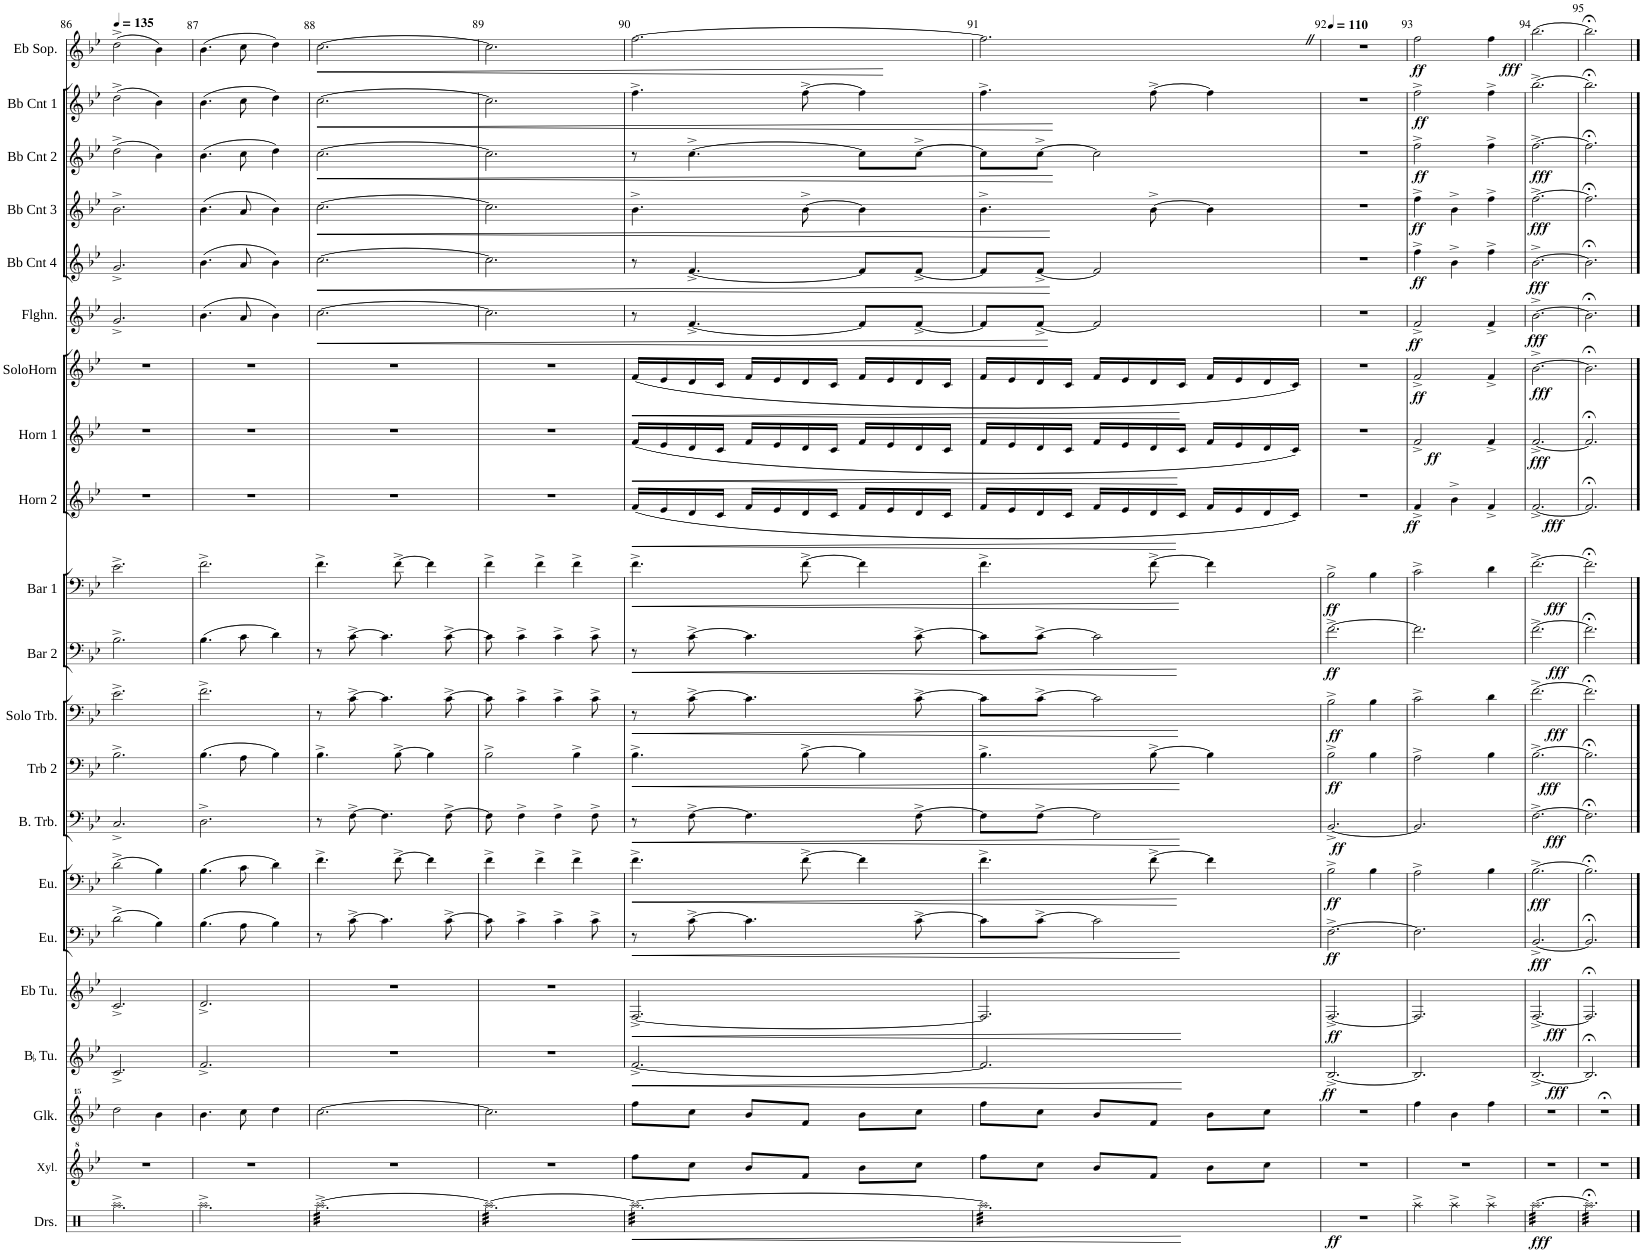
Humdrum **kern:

**kern	**dynam	**kern	**kern	**kern	**dynam	**kern	**dynam	**kern	**dynam	**kern	**dynam	**kern	**dynam	**kern	**dynam	**kern	**dynam	**kern	**dynam	**kern	**dynam	**kern	**dynam	**kern	**dynam	**kern	**dynam	**kern	**dynam	**kern	**dynam	**kern	**dynam	**kern	**dynam	**kern	**dynam	**kern	**dynam
*part21	*part21	*part20	*part19	*part18	*part18	*part17	*part17	*part16	*part16	*part15	*part15	*part14	*part14	*part13	*part13	*part12	*part12	*part11	*part11	*part10	*part10	*part9	*part9	*part8	*part8	*part7	*part7	*part6	*part6	*part5	*part5	*part4	*part4	*part3	*part3	*part2	*part2	*part1	*part1
*staff21	*staff21	*staff20	*staff19	*staff18	*staff18	*staff17	*staff17	*staff16	*staff16	*staff15	*staff15	*staff14	*staff14	*staff13	*staff13	*staff12	*staff12	*staff11	*staff11	*staff10	*staff10	*staff9	*staff9	*staff8	*staff8	*staff7	*staff7	*staff6	*staff6	*staff5	*staff5	*staff4	*staff4	*staff3	*staff3	*staff2	*staff2	*staff1	*staff1
*I"Drumset	*	*I"Xylophone	*I"Glockenspiel	*I"BaccidentalFlat Tuba	*	*I"Eb Tuba	*	*I"Euphonium	*	*I"Euphonium	*	*I"Bass Trombone	*	*I"Trombone 2	*	*I"Solo Trombone	*	*I"Baritone 2	*	*I"Baritone 1	*	*I"Horn 2	*	*I"Horn 1	*	*I"Solo Horn	*	*I"Flugelhorn	*	*I"Bb Cornet 4	*	*I"Bb Cornet 3	*	*I"Bb Cornet 2	*	*I"Bb Cornet 1	*	*I"Eb Soprano	*
*I'Drs.	*	*I'Xyl.	*I'Glk.	*I'BaccidentalFlat Tu.	*	*I'Eb Tu.	*	*I'Eu.	*	*I'Eu.	*	*I'B. Trb.	*	*I'Trb 2	*	*I'Solo Trb.	*	*I'Bar 2	*	*I'Bar 1	*	*I'Horn 2	*	*I'Horn 1	*	*I'SoloHorn	*	*I'Flghn.	*	*I'Bb Cnt 4	*	*I'Bb Cnt 3	*	*I'Bb Cnt 2	*	*I'Bb Cnt 1	*	*I'Eb Sop.	*
!!LO:PB:g=z
*clefX	*	*clefG^2	*clefG^^2	*clefG2	*	*clefG2	*	*clefF4	*	*clefF4	*	*clefF4	*	*clefF4	*	*clefF4	*	*clefF4	*	*clefF4	*	*clefG2	*	*clefG2	*	*clefG2	*	*clefG2	*	*clefG2	*	*clefG2	*	*clefG2	*	*clefG2	*	*clefG2	*
*	*	*	*	*	*	*	*	*	*	*	*	*	*	*	*	*	*	*ITrd4c7	*	*	*	*	*	*ITrd5c9	*	*ITrd1c2	*	*ITrd1c2	*	*ITrd1c2	*	*ITrd1c2	*	*ITrd1c2	*	*ITrd1c2	*	*ITrd1c2	*
*k[]	*	*k[b-e-]	*k[b-e-]	*k[b-e-]	*	*k[b-e-]	*	*k[b-e-]	*	*k[b-e-]	*	*k[b-e-]	*	*k[b-e-]	*	*k[b-e-]	*	*k[b-e-]	*	*k[b-e-]	*	*k[b-e-]	*	*k[b-e-]	*	*k[b-e-]	*	*k[b-e-]	*	*k[b-e-]	*	*k[b-e-]	*	*k[b-e-]	*	*k[b-e-]	*	*k[b-e-]	*
*M3/4	*	*M3/4	*M3/4	*M3/4	*	*M3/4	*	*M3/4	*	*M3/4	*	*M3/4	*	*M3/4	*	*M3/4	*	*M3/4	*	*M3/4	*	*M3/4	*	*M3/4	*	*M3/4	*	*M3/4	*	*M3/4	*	*M3/4	*	*M3/4	*	*M3/4	*	*M3/4	*
*MM135	*	*MM135	*MM135	*MM135	*	*MM135	*	*MM135	*	*MM135	*	*MM135	*	*MM135	*	*MM135	*	*MM135	*	*MM135	*	*MM135	*	*MM135	*	*MM135	*	*MM135	*	*MM135	*	*MM135	*	*MM135	*	*MM135	*	*MM135	*
=86	=86	=86	=86	=86	=86	=86	=86	=86	=86	=86	=86	=86	=86	=86	=86	=86	=86	=86	=86	=86	=86	=86	=86	=86	=86	=86	=86	=86	=86	=86	=86	=86	=86	=86	=86	=86	=86	=86	=86
2.Raa^>\	.	2.r	2dddd\	2.c^/	.	2.c^/	.	(2d^\	.	(2d^\	.	2.C^/	.	2.B-^\	.	2.e-^\	.	2.B-^\	.	2.e-^\	.	2.r	.	2.r	.	2.r	.	2.g^/	.	2.g^/	.	2.b-^\	.	(2dd^\	.	(2dd^\	.	(2dd^\	.
.	.	.	4bbb-\	.	.	.	.	4B-\)	.	4B-\)	.	.	.	.	.	.	.	.	.	.	.	.	.	.	.	.	.	.	.	.	.	.	.	4b-\)	.	4b-\)	.	4b-\)	.
=87	=87	=87	=87	=87	=87	=87	=87	=87	=87	=87	=87	=87	=87	=87	=87	=87	=87	=87	=87	=87	=87	=87	=87	=87	=87	=87	=87	=87	=87	=87	=87	=87	=87	=87	=87	=87	=87	=87	=87
2.Raa^>\	.	2.r	4.bbb-\	2.f^/	.	2.d^/	.	(4.B-\	.	(4.B-\	.	2.D^\	.	(4.B-\	.	2.f^\	.	(4.B-\	.	2.f^\	.	2.r	.	2.r	.	2.r	.	(4.b-\	.	(4.b-\	.	(4.b-\	.	(4.b-\	.	(4.b-\	.	(4.b-\	.
.	.	.	8cccc\	.	.	.	.	8A\	.	8c\	.	.	.	8A\	.	.	.	8c\	.	.	.	.	.	.	.	.	.	8a/	.	8a/	.	8a/	.	8cc\	.	8cc\	.	8cc\	.
.	.	.	4dddd\	.	.	.	.	4B-\)	.	4d\)	.	.	.	4B-\)	.	.	.	4d\)	.	.	.	.	.	.	.	.	.	4b-\)	.	4b-\)	.	4b-\)	.	4dd\)	.	4dd\)	.	4dd\)	.
=88	=88	=88	=88	=88	=88	=88	=88	=88	=88	=88	=88	=88	=88	=88	=88	=88	=88	=88	=88	=88	=88	=88	=88	=88	=88	=88	=88	=88	=88	=88	=88	=88	=88	=88	=88	=88	=88	=88	=88
!	!	!	!	!	!	!	!	!	!	!	!	!	!	!	!	!	!	!	!	!	!	!	!	!	!	!	!	!	!LO:HP:b	!	!LO:HP:b	!	!LO:HP:b	!	!LO:HP:b	!	!LO:HP:b	!	!LO:HP:b
*tremolo	*	*	*	*	*	*	*	*	*	*	*	*	*	*	*	*	*	*	*	*	*	*	*	*	*	*	*	*	*	*	*	*	*	*	*	*	*	*	*
[32Raa^>\LLL	.	2.r	[2.cccc\	2.r	.	2.r	.	8r	.	4.f^\	.	8r	.	4.B-^\	.	8r	.	8r	.	4.f^\	.	2.r	.	2.r	.	2.r	.	[2.cc\	<	[2.cc\	<	[2.cc\	<	[2.cc\	<	[2.cc\	<	[2.cc\	<
32Raa^>\	.	.	.	.	.	.	.	.	.	.	.	.	.	.	.	.	.	.	.	.	.	.	.	.	.	.	.	.	.	.	.	.	.	.	.	.	.	.	.
32Raa^>\	.	.	.	.	.	.	.	.	.	.	.	.	.	.	.	.	.	.	.	.	.	.	.	.	.	.	.	.	.	.	.	.	.	.	.	.	.	.	.
32Raa^>\	.	.	.	.	.	.	.	.	.	.	.	.	.	.	.	.	.	.	.	.	.	.	.	.	.	.	.	.	.	.	.	.	.	.	.	.	.	.	.
32Raa^>\	.	.	.	.	.	.	.	[8c^\	.	.	.	[8F^\	.	.	.	[8c^\	.	[8c^\	.	.	.	.	.	.	.	.	.	.	.	.	.	.	.	.	.	.	.	.	.
32Raa^>\	.	.	.	.	.	.	.	.	.	.	.	.	.	.	.	.	.	.	.	.	.	.	.	.	.	.	.	.	.	.	.	.	.	.	.	.	.	.	.
32Raa^>\	.	.	.	.	.	.	.	.	.	.	.	.	.	.	.	.	.	.	.	.	.	.	.	.	.	.	.	.	.	.	.	.	.	.	.	.	.	.	.
32Raa^>\	.	.	.	.	.	.	.	.	.	.	.	.	.	.	.	.	.	.	.	.	.	.	.	.	.	.	.	.	.	.	.	.	.	.	.	.	.	.	.
32Raa^>\	.	.	.	.	.	.	.	4.c\]	.	.	.	4.F\]	.	.	.	4.c\]	.	4.c\]	.	.	.	.	.	.	.	.	.	.	.	.	.	.	.	.	.	.	.	.	.
32Raa^>\	.	.	.	.	.	.	.	.	.	.	.	.	.	.	.	.	.	.	.	.	.	.	.	.	.	.	.	.	.	.	.	.	.	.	.	.	.	.	.
32Raa^>\	.	.	.	.	.	.	.	.	.	.	.	.	.	.	.	.	.	.	.	.	.	.	.	.	.	.	.	.	.	.	.	.	.	.	.	.	.	.	.
32Raa^>\	.	.	.	.	.	.	.	.	.	.	.	.	.	.	.	.	.	.	.	.	.	.	.	.	.	.	.	.	.	.	.	.	.	.	.	.	.	.	.
32Raa^>\	.	.	.	.	.	.	.	.	.	[8f^\	.	.	.	[8B-^\	.	.	.	.	.	[8f^\	.	.	.	.	.	.	.	.	.	.	.	.	.	.	.	.	.	.	.
32Raa^>\	.	.	.	.	.	.	.	.	.	.	.	.	.	.	.	.	.	.	.	.	.	.	.	.	.	.	.	.	.	.	.	.	.	.	.	.	.	.	.
32Raa^>\	.	.	.	.	.	.	.	.	.	.	.	.	.	.	.	.	.	.	.	.	.	.	.	.	.	.	.	.	.	.	.	.	.	.	.	.	.	.	.
32Raa^>\	.	.	.	.	.	.	.	.	.	.	.	.	.	.	.	.	.	.	.	.	.	.	.	.	.	.	.	.	.	.	.	.	.	.	.	.	.	.	.
32Raa^>\	.	.	.	.	.	.	.	.	.	4f\]	.	.	.	4B-\]	.	.	.	.	.	4f\]	.	.	.	.	.	.	.	.	.	.	.	.	.	.	.	.	.	.	.
32Raa^>\	.	.	.	.	.	.	.	.	.	.	.	.	.	.	.	.	.	.	.	.	.	.	.	.	.	.	.	.	.	.	.	.	.	.	.	.	.	.	.
32Raa^>\	.	.	.	.	.	.	.	.	.	.	.	.	.	.	.	.	.	.	.	.	.	.	.	.	.	.	.	.	.	.	.	.	.	.	.	.	.	.	.
32Raa^>\	.	.	.	.	.	.	.	.	.	.	.	.	.	.	.	.	.	.	.	.	.	.	.	.	.	.	.	.	.	.	.	.	.	.	.	.	.	.	.
32Raa^>\	.	.	.	.	.	.	.	[8c^\	.	.	.	[8F^\	.	.	.	[8c^\	.	[8c^\	.	.	.	.	.	.	.	.	.	.	.	.	.	.	.	.	.	.	.	.	.
32Raa^>\	.	.	.	.	.	.	.	.	.	.	.	.	.	.	.	.	.	.	.	.	.	.	.	.	.	.	.	.	.	.	.	.	.	.	.	.	.	.	.
32Raa^>\	.	.	.	.	.	.	.	.	.	.	.	.	.	.	.	.	.	.	.	.	.	.	.	.	.	.	.	.	.	.	.	.	.	.	.	.	.	.	.
32Raa^>\JJJ	.	.	.	.	.	.	.	.	.	.	.	.	.	.	.	.	.	.	.	.	.	.	.	.	.	.	.	.	.	.	.	.	.	.	.	.	.	.	.
.	.	.	.	.	.	.	.	.	.	.	.	.	.	.	.	.	.	.	.	.	.	.	.	.	.	.	.	.	[	.	[	.	[	.	[	.	[	.	[
=89	=89	=89	=89	=89	=89	=89	=89	=89	=89	=89	=89	=89	=89	=89	=89	=89	=89	=89	=89	=89	=89	=89	=89	=89	=89	=89	=89	=89	=89	=89	=89	=89	=89	=89	=89	=89	=89	=89	=89
32Raa\LLL	.	2.r	2.cccc\]	2.r	.	2.r	.	8c\]	.	4f^\	.	8F\]	.	2B-^\	.	8c\]	.	8c\]	.	4f^\	.	2.r	.	2.r	.	2.r	.	2.cc\]	.	2.cc\]	.	2.cc\]	.	2.cc\]	.	2.cc\]	.	2.cc\]	.
32Raa\	.	.	.	.	.	.	.	.	.	.	.	.	.	.	.	.	.	.	.	.	.	.	.	.	.	.	.	.	.	.	.	.	.	.	.	.	.	.	.
32Raa\	.	.	.	.	.	.	.	.	.	.	.	.	.	.	.	.	.	.	.	.	.	.	.	.	.	.	.	.	.	.	.	.	.	.	.	.	.	.	.
32Raa\	.	.	.	.	.	.	.	.	.	.	.	.	.	.	.	.	.	.	.	.	.	.	.	.	.	.	.	.	.	.	.	.	.	.	.	.	.	.	.
32Raa\	.	.	.	.	.	.	.	4c^\	.	.	.	4F^\	.	.	.	4c^\	.	4c^\	.	.	.	.	.	.	.	.	.	.	.	.	.	.	.	.	.	.	.	.	.
32Raa\	.	.	.	.	.	.	.	.	.	.	.	.	.	.	.	.	.	.	.	.	.	.	.	.	.	.	.	.	.	.	.	.	.	.	.	.	.	.	.
32Raa\	.	.	.	.	.	.	.	.	.	.	.	.	.	.	.	.	.	.	.	.	.	.	.	.	.	.	.	.	.	.	.	.	.	.	.	.	.	.	.
32Raa\	.	.	.	.	.	.	.	.	.	.	.	.	.	.	.	.	.	.	.	.	.	.	.	.	.	.	.	.	.	.	.	.	.	.	.	.	.	.	.
32Raa\	.	.	.	.	.	.	.	.	.	4f^\	.	.	.	.	.	.	.	.	.	4f^\	.	.	.	.	.	.	.	.	.	.	.	.	.	.	.	.	.	.	.
32Raa\	.	.	.	.	.	.	.	.	.	.	.	.	.	.	.	.	.	.	.	.	.	.	.	.	.	.	.	.	.	.	.	.	.	.	.	.	.	.	.
32Raa\	.	.	.	.	.	.	.	.	.	.	.	.	.	.	.	.	.	.	.	.	.	.	.	.	.	.	.	.	.	.	.	.	.	.	.	.	.	.	.
32Raa\	.	.	.	.	.	.	.	.	.	.	.	.	.	.	.	.	.	.	.	.	.	.	.	.	.	.	.	.	.	.	.	.	.	.	.	.	.	.	.
32Raa\	.	.	.	.	.	.	.	4c^\	.	.	.	4F^\	.	.	.	4c^\	.	4c^\	.	.	.	.	.	.	.	.	.	.	.	.	.	.	.	.	.	.	.	.	.
32Raa\	.	.	.	.	.	.	.	.	.	.	.	.	.	.	.	.	.	.	.	.	.	.	.	.	.	.	.	.	.	.	.	.	.	.	.	.	.	.	.
32Raa\	.	.	.	.	.	.	.	.	.	.	.	.	.	.	.	.	.	.	.	.	.	.	.	.	.	.	.	.	.	.	.	.	.	.	.	.	.	.	.
32Raa\	.	.	.	.	.	.	.	.	.	.	.	.	.	.	.	.	.	.	.	.	.	.	.	.	.	.	.	.	.	.	.	.	.	.	.	.	.	.	.
32Raa\	.	.	.	.	.	.	.	.	.	4f^\	.	.	.	4B-^\	.	.	.	.	.	4f^\	.	.	.	.	.	.	.	.	.	.	.	.	.	.	.	.	.	.	.
32Raa\	.	.	.	.	.	.	.	.	.	.	.	.	.	.	.	.	.	.	.	.	.	.	.	.	.	.	.	.	.	.	.	.	.	.	.	.	.	.	.
32Raa\	.	.	.	.	.	.	.	.	.	.	.	.	.	.	.	.	.	.	.	.	.	.	.	.	.	.	.	.	.	.	.	.	.	.	.	.	.	.	.
32Raa\	.	.	.	.	.	.	.	.	.	.	.	.	.	.	.	.	.	.	.	.	.	.	.	.	.	.	.	.	.	.	.	.	.	.	.	.	.	.	.
32Raa\	.	.	.	.	.	.	.	8c^\	.	.	.	8F^\	.	.	.	8c^\	.	8c^\	.	.	.	.	.	.	.	.	.	.	.	.	.	.	.	.	.	.	.	.	.
32Raa\	.	.	.	.	.	.	.	.	.	.	.	.	.	.	.	.	.	.	.	.	.	.	.	.	.	.	.	.	.	.	.	.	.	.	.	.	.	.	.
32Raa\	.	.	.	.	.	.	.	.	.	.	.	.	.	.	.	.	.	.	.	.	.	.	.	.	.	.	.	.	.	.	.	.	.	.	.	.	.	.	.
32Raa\JJJ	.	.	.	.	.	.	.	.	.	.	.	.	.	.	.	.	.	.	.	.	.	.	.	.	.	.	.	.	.	.	.	.	.	.	.	.	.	.	.
=90	=90	=90	=90	=90	=90	=90	=90	=90	=90	=90	=90	=90	=90	=90	=90	=90	=90	=90	=90	=90	=90	=90	=90	=90	=90	=90	=90	=90	=90	=90	=90	=90	=90	=90	=90	=90	=90	=90	=90
!	!LO:HP:b	!	!	!	!LO:HP:b	!	!LO:HP:b	!	!LO:HP:b	!	!LO:HP:b	!	!LO:HP:b	!	!LO:HP:b	!	!LO:HP:b	!	!LO:HP:b	!	!LO:HP:b	!	!LO:HP:b	!	!LO:HP:b	!	!LO:HP:b	!	!	!	!	!	!	!	!	!	!	!	!
32Raa\LLL	<	8fff\L	8ffff\L	[2.f^/	<	[2.F^/	<	8r	<	4.f^\	<	8r	<	4.B-^\	<	8r	<	8r	<	4.f^\	<	(16f/LL	<	(16f/LL	<	(16f/LL	<	8r	.	8r	.	4.b-^\	.	8r	.	4.ff^\	.	[2.ff\	.
32Raa\	.	.	.	.	.	.	.	.	.	.	.	.	.	.	.	.	.	.	.	.	.	.	.	.	.	.	.	.	.	.	.	.	.	.	.	.	.	.	.
32Raa\	.	.	.	.	.	.	.	.	.	.	.	.	.	.	.	.	.	.	.	.	.	16e-/	.	16e-/	.	16e-/	.	.	.	.	.	.	.	.	.	.	.	.	.
32Raa\	.	.	.	.	.	.	.	.	.	.	.	.	.	.	.	.	.	.	.	.	.	.	.	.	.	.	.	.	.	.	.	.	.	.	.	.	.	.	.
32Raa\	.	8ccc\J	8cccc\J	.	.	.	.	[8c^\	.	.	.	[8F^\	.	.	.	[8c^\	.	[8c^\	.	.	.	16d/	.	16d/	.	16d/	.	[4.f^/	.	[4.f^/	.	.	.	[4.cc^\	.	.	.	.	.
32Raa\	.	.	.	.	.	.	.	.	.	.	.	.	.	.	.	.	.	.	.	.	.	.	.	.	.	.	.	.	.	.	.	.	.	.	.	.	.	.	.
32Raa\	.	.	.	.	.	.	.	.	.	.	.	.	.	.	.	.	.	.	.	.	.	16c/JJ	.	16c/JJ	.	16c/JJ	.	.	.	.	.	.	.	.	.	.	.	.	.
32Raa\	.	.	.	.	.	.	.	.	.	.	.	.	.	.	.	.	.	.	.	.	.	.	.	.	.	.	.	.	.	.	.	.	.	.	.	.	.	.	.
32Raa\	.	8bb-/L	8bbb-/L	.	.	.	.	4.c\]	.	.	.	4.F\]	.	.	.	4.c\]	.	4.c\]	.	.	.	16f/LL	.	16f/LL	.	16f/LL	.	.	.	.	.	.	.	.	.	.	.	.	.
32Raa\	.	.	.	.	.	.	.	.	.	.	.	.	.	.	.	.	.	.	.	.	.	.	.	.	.	.	.	.	.	.	.	.	.	.	.	.	.	.	.
32Raa\	.	.	.	.	.	.	.	.	.	.	.	.	.	.	.	.	.	.	.	.	.	16e-/	.	16e-/	.	16e-/	.	.	.	.	.	.	.	.	.	.	.	.	.
32Raa\	.	.	.	.	.	.	.	.	.	.	.	.	.	.	.	.	.	.	.	.	.	.	.	.	.	.	.	.	.	.	.	.	.	.	.	.	.	.	.
32Raa\	.	8ff/J	8fff/J	.	.	.	.	.	.	[8f^\	.	.	.	[8B-^\	.	.	.	.	.	[8f^\	.	16d/	.	16d/	.	16d/	.	.	.	.	.	[8b-^\	.	.	.	[8ff^\	.	.	.
32Raa\	.	.	.	.	.	.	.	.	.	.	.	.	.	.	.	.	.	.	.	.	.	.	.	.	.	.	.	.	.	.	.	.	.	.	.	.	.	.	.
32Raa\	.	.	.	.	.	.	.	.	.	.	.	.	.	.	.	.	.	.	.	.	.	16c/JJ	.	16c/JJ	.	16c/JJ	.	.	.	.	.	.	.	.	.	.	.	.	.
32Raa\	.	.	.	.	.	.	.	.	.	.	.	.	.	.	.	.	.	.	.	.	.	.	.	.	.	.	.	.	.	.	.	.	.	.	.	.	.	.	.
32Raa\	.	8bb-\L	8bbb-\L	.	.	.	.	.	.	4f\]	.	.	.	4B-\]	.	.	.	.	.	4f\]	.	16f/LL	.	16f/LL	.	16f/LL	.	8f/L]	.	8f/L]	.	4b-\]	.	8cc\L]	.	4ff\]	.	.	.
32Raa\	.	.	.	.	.	.	.	.	.	.	.	.	.	.	.	.	.	.	.	.	.	.	.	.	.	.	.	.	.	.	.	.	.	.	.	.	.	.	.
32Raa\	.	.	.	.	.	.	.	.	.	.	.	.	.	.	.	.	.	.	.	.	.	16e-/	.	16e-/	.	16e-/	.	.	.	.	.	.	.	.	.	.	.	.	.
32Raa\	.	.	.	.	.	.	.	.	.	.	.	.	.	.	.	.	.	.	.	.	.	.	.	.	.	.	.	.	.	.	.	.	.	.	.	.	.	.	.
32Raa\	.	8ccc\J	8cccc\J	.	.	.	.	[8c^\	.	.	.	[8F^\	.	.	.	[8c^\	.	[8c^\	.	.	.	16d/	.	16d/	.	16d/	.	[8f^/J	.	[8f^/J	.	.	.	[8cc^\J	.	.	.	.	.
32Raa\	.	.	.	.	.	.	.	.	.	.	.	.	.	.	.	.	.	.	.	.	.	.	.	.	.	.	.	.	.	.	.	.	.	.	.	.	.	.	.
32Raa\	.	.	.	.	.	.	.	.	.	.	.	.	.	.	.	.	.	.	.	.	.	16c/JJ	.	16c/JJ	.	16c/JJ	.	.	.	.	.	.	.	.	.	.	.	.	.
32Raa\JJJ	.	.	.	.	.	.	.	.	.	.	.	.	.	.	.	.	.	.	.	.	.	.	.	.	.	.	.	.	.	.	.	.	.	.	.	.	.	.	.
.	[	.	.	.	[	.	[	.	[	.	[	.	[	.	[	.	[	.	[	.	[	.	[	.	[	.	[	.	.	.	.	.	.	.	.	.	.	.	.
=91	=91	=91	=91	=91	=91	=91	=91	=91	=91	=91	=91	=91	=91	=91	=91	=91	=91	=91	=91	=91	=91	=91	=91	=91	=91	=91	=91	=91	=91	=91	=91	=91	=91	=91	=91	=91	=91	=91	=91
32Raa\]LLL	.	8fff\L	8ffff\L	2.f/]	.	2.F/]	.	8c\L]	.	4.f^\	.	8F\L]	.	4.B-^\	.	8c\L]	.	8c\L]	.	4.f^\	.	16f/LL	.	16f/LL	.	16f/LL	.	8f/L]	.	8f/L]	.	4.b-^\	.	8cc\L]	.	4.ff^\	.	2.ffZ\]	.
32Raa\	.	.	.	.	.	.	.	.	.	.	.	.	.	.	.	.	.	.	.	.	.	.	.	.	.	.	.	.	.	.	.	.	.	.	.	.	.	.	.
32Raa\	.	.	.	.	.	.	.	.	.	.	.	.	.	.	.	.	.	.	.	.	.	16e-/	.	16e-/	.	16e-/	.	.	.	.	.	.	.	.	.	.	.	.	.
32Raa\	.	.	.	.	.	.	.	.	.	.	.	.	.	.	.	.	.	.	.	.	.	.	.	.	.	.	.	.	.	.	.	.	.	.	.	.	.	.	.
32Raa\	.	8ccc\J	8cccc\J	.	.	.	.	[8c^\J	.	.	.	[8F^\J	.	.	.	[8c^\J	.	[8c^\J	.	.	.	16d/	.	16d/	.	16d/	.	[8f^/J	.	[8f^/J	.	.	.	[8cc^\J	.	.	.	.	.
32Raa\	.	.	.	.	.	.	.	.	.	.	.	.	.	.	.	.	.	.	.	.	.	.	.	.	.	.	.	.	.	.	.	.	.	.	.	.	.	.	.
32Raa\	.	.	.	.	.	.	.	.	.	.	.	.	.	.	.	.	.	.	.	.	.	16c/JJ	.	16c/JJ	.	16c/JJ	.	.	.	.	.	.	.	.	.	.	.	.	.
32Raa\	.	.	.	.	.	.	.	.	.	.	.	.	.	.	.	.	.	.	.	.	.	.	.	.	.	.	.	.	.	.	.	.	.	.	.	.	.	.	.
32Raa\	.	8bb-/L	8bbb-/L	.	.	.	.	2c\]	.	.	.	2F\]	.	.	.	2c\]	.	2c\]	.	.	.	16f/LL	.	16f/LL	.	16f/LL	.	2f/]	.	2f/]	.	.	.	2cc\]	.	.	.	.	.
32Raa\	.	.	.	.	.	.	.	.	.	.	.	.	.	.	.	.	.	.	.	.	.	.	.	.	.	.	.	.	.	.	.	.	.	.	.	.	.	.	.
32Raa\	.	.	.	.	.	.	.	.	.	.	.	.	.	.	.	.	.	.	.	.	.	16e-/	.	16e-/	.	16e-/	.	.	.	.	.	.	.	.	.	.	.	.	.
32Raa\	.	.	.	.	.	.	.	.	.	.	.	.	.	.	.	.	.	.	.	.	.	.	.	.	.	.	.	.	.	.	.	.	.	.	.	.	.	.	.
32Raa\	.	8ff/J	8fff/J	.	.	.	.	.	.	[8f^\	.	.	.	[8B-^\	.	.	.	.	.	[8f^\	.	16d/	.	16d/	.	16d/	.	.	.	.	.	[8b-^\	.	.	.	[8ff^\	.	.	.
32Raa\	.	.	.	.	.	.	.	.	.	.	.	.	.	.	.	.	.	.	.	.	.	.	.	.	.	.	.	.	.	.	.	.	.	.	.	.	.	.	.
32Raa\	.	.	.	.	.	.	.	.	.	.	.	.	.	.	.	.	.	.	.	.	.	16c/JJ	.	16c/JJ	.	16c/JJ	.	.	.	.	.	.	.	.	.	.	.	.	.
32Raa\	.	.	.	.	.	.	.	.	.	.	.	.	.	.	.	.	.	.	.	.	.	.	.	.	.	.	.	.	.	.	.	.	.	.	.	.	.	.	.
32Raa\	.	8bb-\L	8bbb-\L	.	.	.	.	.	.	4f\]	.	.	.	4B-\]	.	.	.	.	.	4f\]	.	16f/LL	.	16f/LL	.	16f/LL	.	.	.	.	.	4b-\]	.	.	.	4ff\]	.	.	.
32Raa\	.	.	.	.	.	.	.	.	.	.	.	.	.	.	.	.	.	.	.	.	.	.	.	.	.	.	.	.	.	.	.	.	.	.	.	.	.	.	.
32Raa\	.	.	.	.	.	.	.	.	.	.	.	.	.	.	.	.	.	.	.	.	.	16e-/	.	16e-/	.	16e-/	.	.	.	.	.	.	.	.	.	.	.	.	.
32Raa\	.	.	.	.	.	.	.	.	.	.	.	.	.	.	.	.	.	.	.	.	.	.	.	.	.	.	.	.	.	.	.	.	.	.	.	.	.	.	.
32Raa\	.	8ccc\J	8cccc\J	.	.	.	.	.	.	.	.	.	.	.	.	.	.	.	.	.	.	16d/	.	16d/	.	16d/	.	.	.	.	.	.	.	.	.	.	.	.	.
32Raa\	.	.	.	.	.	.	.	.	.	.	.	.	.	.	.	.	.	.	.	.	.	.	.	.	.	.	.	.	.	.	.	.	.	.	.	.	.	.	.
32Raa\	.	.	.	.	.	.	.	.	.	.	.	.	.	.	.	.	.	.	.	.	.	16c/JJ)	.	16c/JJ)	.	16c/JJ)	.	.	.	.	.	.	.	.	.	.	.	.	.
32Raa\JJJ	.	.	.	.	.	.	.	.	.	.	.	.	.	.	.	.	.	.	.	.	.	.	.	.	.	.	.	.	.	.	.	.	.	.	.	.	.	.	.
*Xtremolo	*	*	*	*	*	*	*	*	*	*	*	*	*	*	*	*	*	*	*	*	*	*	*	*	*	*	*	*	*	*	*	*	*	*	*	*	*	*	*
=92	=92	=92	=92	=92	=92	=92	=92	=92	=92	=92	=92	=92	=92	=92	=92	=92	=92	=92	=92	=92	=92	=92	=92	=92	=92	=92	=92	=92	=92	=92	=92	=92	=92	=92	=92	=92	=92	=92	=92
*	*	*	*	*	*	*	*	*	*	*	*	*	*	*	*	*	*	*	*	*	*	*	*	*	*	*	*	*	*	*	*	*	*	*	*	*	*	*MM110	*
!	!LO:DY:b	!	!	!	!LO:DY:b	!	!LO:DY:b	!	!LO:DY:b	!	!LO:DY:b	!	!LO:DY:b	!	!LO:DY:b	!	!LO:DY:b	!	!LO:DY:b	!	!LO:DY:b	!	!	!	!	!	!	!	!	!	!	!	!	!	!	!	!	!	!
2.r	ff	2.r	2.r	[2.B-^/	ff	[2.F^/	ff	[2.F^\	ff	2B-^\	ff	[2.BB-^/	ff	2B-^\	ff	2B-^\	ff	[2.f^\	ff	2B-^\	ff	2.r	.	2.r	.	2.r	.	2.r	.	2.r	.	2.r	.	2.r	.	2.r	.	2.r	.
.	.	.	.	.	.	.	.	.	.	4B-\	.	.	.	4B-\	.	4B-\	.	.	.	4B-\	.	.	.	.	.	.	.	.	.	.	.	.	.	.	.	.	.	.	.
=93	=93	=93	=93	=93	=93	=93	=93	=93	=93	=93	=93	=93	=93	=93	=93	=93	=93	=93	=93	=93	=93	=93	=93	=93	=93	=93	=93	=93	=93	=93	=93	=93	=93	=93	=93	=93	=93	=93	=93
!	!	!	!	!	!	!	!	!	!	!	!	!	!	!	!	!	!	!	!	!	!	!	!LO:DY:b	!	!LO:DY:b	!	!LO:DY:b	!	!LO:DY:b	!	!LO:DY:b	!	!LO:DY:b	!	!LO:DY:b	!	!LO:DY:b	!	!LO:DY:b
4Raa^\	.	2.r	4ffff\	2.B-/]	.	2.F/]	.	2.F\]	.	2A^\	.	2.BB-/]	.	2A^\	.	2c^\	.	2.f\]	.	2c^\	.	4f^/	ff	2f^/	ff	2f^/	ff	2f^/	ff	4ff^\	ff	4ff^\	ff	2ff^\	ff	2ff^\	ff	2ff\	ff
4Raa^\	.	.	4bbb-\	.	.	.	.	.	.	.	.	.	.	.	.	.	.	.	.	.	.	4b-^\	.	.	.	.	.	.	.	4b-^\	.	4b-^\	.	.	.	.	.	.	.
!	!	!	!	!	!	!	!	!	!	!	!	!	!	!	!	!	!	!	!	!	!	!	!	!	!	!	!	!	!	!	!	!	!	!	!	!	!	!	!LO:DY:b
4Raa^\	.	.	4ffff\	.	.	.	.	.	.	4B-\	.	.	.	4B-\	.	4d\	.	.	.	4d\	.	4f^/	.	4f^/	.	4f^/	.	4f^/	.	4ff^\	.	4ff^\	.	4ff^\	.	4ff^\	.	4ff\	fff
=94	=94	=94	=94	=94	=94	=94	=94	=94	=94	=94	=94	=94	=94	=94	=94	=94	=94	=94	=94	=94	=94	=94	=94	=94	=94	=94	=94	=94	=94	=94	=94	=94	=94	=94	=94	=94	=94	=94	=94
!	!LO:DY:b	!	!	!	!LO:DY:b	!	!LO:DY:b	!	!LO:DY:b	!	!LO:DY:b	!	!LO:DY:b	!	!LO:DY:b	!	!LO:DY:b	!	!LO:DY:b	!	!LO:DY:b	!	!LO:DY:b	!	!LO:DY:b	!	!LO:DY:b	!	!LO:DY:b	!	!LO:DY:b	!	!LO:DY:b	!	!LO:DY:b	!	!	!	!
*tremolo	*	*	*	*	*	*	*	*	*	*	*	*	*	*	*	*	*	*	*	*	*	*	*	*	*	*	*	*	*	*	*	*	*	*	*	*	*	*	*
[32Raa\LLL	fff	2.r	2.r	[2.B-^/	fff	[2.F^/	fff	[2.BB-^/	fff	[2.B-^\	fff	[2.F^\	fff	[2.B-^\	fff	[2.f^\	fff	[2.f^\	fff	[2.f^\	fff	[2.f^/	fff	[2.f^/	fff	[2.b-^\	fff	[2.b-^\	fff	[2.b-^\	fff	[2.ff^\	fff	[2.ff^\	fff	[2.bb-^\	.	[2.bb-\	.
32Raa\	.	.	.	.	.	.	.	.	.	.	.	.	.	.	.	.	.	.	.	.	.	.	.	.	.	.	.	.	.	.	.	.	.	.	.	.	.	.	.
32Raa\	.	.	.	.	.	.	.	.	.	.	.	.	.	.	.	.	.	.	.	.	.	.	.	.	.	.	.	.	.	.	.	.	.	.	.	.	.	.	.
32Raa\	.	.	.	.	.	.	.	.	.	.	.	.	.	.	.	.	.	.	.	.	.	.	.	.	.	.	.	.	.	.	.	.	.	.	.	.	.	.	.
32Raa\	.	.	.	.	.	.	.	.	.	.	.	.	.	.	.	.	.	.	.	.	.	.	.	.	.	.	.	.	.	.	.	.	.	.	.	.	.	.	.
32Raa\	.	.	.	.	.	.	.	.	.	.	.	.	.	.	.	.	.	.	.	.	.	.	.	.	.	.	.	.	.	.	.	.	.	.	.	.	.	.	.
32Raa\	.	.	.	.	.	.	.	.	.	.	.	.	.	.	.	.	.	.	.	.	.	.	.	.	.	.	.	.	.	.	.	.	.	.	.	.	.	.	.
32Raa\	.	.	.	.	.	.	.	.	.	.	.	.	.	.	.	.	.	.	.	.	.	.	.	.	.	.	.	.	.	.	.	.	.	.	.	.	.	.	.
32Raa\	.	.	.	.	.	.	.	.	.	.	.	.	.	.	.	.	.	.	.	.	.	.	.	.	.	.	.	.	.	.	.	.	.	.	.	.	.	.	.
32Raa\	.	.	.	.	.	.	.	.	.	.	.	.	.	.	.	.	.	.	.	.	.	.	.	.	.	.	.	.	.	.	.	.	.	.	.	.	.	.	.
32Raa\	.	.	.	.	.	.	.	.	.	.	.	.	.	.	.	.	.	.	.	.	.	.	.	.	.	.	.	.	.	.	.	.	.	.	.	.	.	.	.
32Raa\	.	.	.	.	.	.	.	.	.	.	.	.	.	.	.	.	.	.	.	.	.	.	.	.	.	.	.	.	.	.	.	.	.	.	.	.	.	.	.
32Raa\	.	.	.	.	.	.	.	.	.	.	.	.	.	.	.	.	.	.	.	.	.	.	.	.	.	.	.	.	.	.	.	.	.	.	.	.	.	.	.
32Raa\	.	.	.	.	.	.	.	.	.	.	.	.	.	.	.	.	.	.	.	.	.	.	.	.	.	.	.	.	.	.	.	.	.	.	.	.	.	.	.
32Raa\	.	.	.	.	.	.	.	.	.	.	.	.	.	.	.	.	.	.	.	.	.	.	.	.	.	.	.	.	.	.	.	.	.	.	.	.	.	.	.
32Raa\	.	.	.	.	.	.	.	.	.	.	.	.	.	.	.	.	.	.	.	.	.	.	.	.	.	.	.	.	.	.	.	.	.	.	.	.	.	.	.
32Raa\	.	.	.	.	.	.	.	.	.	.	.	.	.	.	.	.	.	.	.	.	.	.	.	.	.	.	.	.	.	.	.	.	.	.	.	.	.	.	.
32Raa\	.	.	.	.	.	.	.	.	.	.	.	.	.	.	.	.	.	.	.	.	.	.	.	.	.	.	.	.	.	.	.	.	.	.	.	.	.	.	.
32Raa\	.	.	.	.	.	.	.	.	.	.	.	.	.	.	.	.	.	.	.	.	.	.	.	.	.	.	.	.	.	.	.	.	.	.	.	.	.	.	.
32Raa\	.	.	.	.	.	.	.	.	.	.	.	.	.	.	.	.	.	.	.	.	.	.	.	.	.	.	.	.	.	.	.	.	.	.	.	.	.	.	.
32Raa\	.	.	.	.	.	.	.	.	.	.	.	.	.	.	.	.	.	.	.	.	.	.	.	.	.	.	.	.	.	.	.	.	.	.	.	.	.	.	.
32Raa\	.	.	.	.	.	.	.	.	.	.	.	.	.	.	.	.	.	.	.	.	.	.	.	.	.	.	.	.	.	.	.	.	.	.	.	.	.	.	.
32Raa\	.	.	.	.	.	.	.	.	.	.	.	.	.	.	.	.	.	.	.	.	.	.	.	.	.	.	.	.	.	.	.	.	.	.	.	.	.	.	.
32Raa\JJJ	.	.	.	.	.	.	.	.	.	.	.	.	.	.	.	.	.	.	.	.	.	.	.	.	.	.	.	.	.	.	.	.	.	.	.	.	.	.	.
=95	=95	=95	=95	=95	=95	=95	=95	=95	=95	=95	=95	=95	=95	=95	=95	=95	=95	=95	=95	=95	=95	=95	=95	=95	=95	=95	=95	=95	=95	=95	=95	=95	=95	=95	=95	=95	=95	=95	=95
32Raa;<\]LLL	.	2.r	2.r;<	2.B-;</]	.	2.F;</]	.	2.BB-;</]	.	2.B-;<\]	.	2.F;<\]	.	2.B-;<\]	.	2.f;<\]	.	2.f;<\]	.	2.f;<\]	.	2.f;</]	.	2.f;</]	.	2.b-;<\]	.	2.b-;<\]	.	2.b-;<\]	.	2.ff;<\]	.	2.ff;<\]	.	2.bb-;<\]	.	2.bb-;<\]	.
32Raa;<\	.	.	.	.	.	.	.	.	.	.	.	.	.	.	.	.	.	.	.	.	.	.	.	.	.	.	.	.	.	.	.	.	.	.	.	.	.	.	.
32Raa;<\	.	.	.	.	.	.	.	.	.	.	.	.	.	.	.	.	.	.	.	.	.	.	.	.	.	.	.	.	.	.	.	.	.	.	.	.	.	.	.
32Raa;<\	.	.	.	.	.	.	.	.	.	.	.	.	.	.	.	.	.	.	.	.	.	.	.	.	.	.	.	.	.	.	.	.	.	.	.	.	.	.	.
32Raa;<\	.	.	.	.	.	.	.	.	.	.	.	.	.	.	.	.	.	.	.	.	.	.	.	.	.	.	.	.	.	.	.	.	.	.	.	.	.	.	.
32Raa;<\	.	.	.	.	.	.	.	.	.	.	.	.	.	.	.	.	.	.	.	.	.	.	.	.	.	.	.	.	.	.	.	.	.	.	.	.	.	.	.
32Raa;<\	.	.	.	.	.	.	.	.	.	.	.	.	.	.	.	.	.	.	.	.	.	.	.	.	.	.	.	.	.	.	.	.	.	.	.	.	.	.	.
32Raa;<\	.	.	.	.	.	.	.	.	.	.	.	.	.	.	.	.	.	.	.	.	.	.	.	.	.	.	.	.	.	.	.	.	.	.	.	.	.	.	.
32Raa;<\	.	.	.	.	.	.	.	.	.	.	.	.	.	.	.	.	.	.	.	.	.	.	.	.	.	.	.	.	.	.	.	.	.	.	.	.	.	.	.
32Raa;<\	.	.	.	.	.	.	.	.	.	.	.	.	.	.	.	.	.	.	.	.	.	.	.	.	.	.	.	.	.	.	.	.	.	.	.	.	.	.	.
32Raa;<\	.	.	.	.	.	.	.	.	.	.	.	.	.	.	.	.	.	.	.	.	.	.	.	.	.	.	.	.	.	.	.	.	.	.	.	.	.	.	.
32Raa;<\	.	.	.	.	.	.	.	.	.	.	.	.	.	.	.	.	.	.	.	.	.	.	.	.	.	.	.	.	.	.	.	.	.	.	.	.	.	.	.
32Raa;<\	.	.	.	.	.	.	.	.	.	.	.	.	.	.	.	.	.	.	.	.	.	.	.	.	.	.	.	.	.	.	.	.	.	.	.	.	.	.	.
32Raa;<\	.	.	.	.	.	.	.	.	.	.	.	.	.	.	.	.	.	.	.	.	.	.	.	.	.	.	.	.	.	.	.	.	.	.	.	.	.	.	.
32Raa;<\	.	.	.	.	.	.	.	.	.	.	.	.	.	.	.	.	.	.	.	.	.	.	.	.	.	.	.	.	.	.	.	.	.	.	.	.	.	.	.
32Raa;<\	.	.	.	.	.	.	.	.	.	.	.	.	.	.	.	.	.	.	.	.	.	.	.	.	.	.	.	.	.	.	.	.	.	.	.	.	.	.	.
32Raa;<\	.	.	.	.	.	.	.	.	.	.	.	.	.	.	.	.	.	.	.	.	.	.	.	.	.	.	.	.	.	.	.	.	.	.	.	.	.	.	.
32Raa;<\	.	.	.	.	.	.	.	.	.	.	.	.	.	.	.	.	.	.	.	.	.	.	.	.	.	.	.	.	.	.	.	.	.	.	.	.	.	.	.
32Raa;<\	.	.	.	.	.	.	.	.	.	.	.	.	.	.	.	.	.	.	.	.	.	.	.	.	.	.	.	.	.	.	.	.	.	.	.	.	.	.	.
32Raa;<\	.	.	.	.	.	.	.	.	.	.	.	.	.	.	.	.	.	.	.	.	.	.	.	.	.	.	.	.	.	.	.	.	.	.	.	.	.	.	.
32Raa;<\	.	.	.	.	.	.	.	.	.	.	.	.	.	.	.	.	.	.	.	.	.	.	.	.	.	.	.	.	.	.	.	.	.	.	.	.	.	.	.
32Raa;<\	.	.	.	.	.	.	.	.	.	.	.	.	.	.	.	.	.	.	.	.	.	.	.	.	.	.	.	.	.	.	.	.	.	.	.	.	.	.	.
32Raa;<\	.	.	.	.	.	.	.	.	.	.	.	.	.	.	.	.	.	.	.	.	.	.	.	.	.	.	.	.	.	.	.	.	.	.	.	.	.	.	.
32Raa;<\JJJ	.	.	.	.	.	.	.	.	.	.	.	.	.	.	.	.	.	.	.	.	.	.	.	.	.	.	.	.	.	.	.	.	.	.	.	.	.	.	.
*Xtremolo	*	*	*	*	*	*	*	*	*	*	*	*	*	*	*	*	*	*	*	*	*	*	*	*	*	*	*	*	*	*	*	*	*	*	*	*	*	*	*
==	==	==	==	==	==	==	==	==	==	==	==	==	==	==	==	==	==	==	==	==	==	==	==	==	==	==	==	==	==	==	==	==	==	==	==	==	==	==	==
*-	*-	*-	*-	*-	*-	*-	*-	*-	*-	*-	*-	*-	*-	*-	*-	*-	*-	*-	*-	*-	*-	*-	*-	*-	*-	*-	*-	*-	*-	*-	*-	*-	*-	*-	*-	*-	*-	*-	*-
